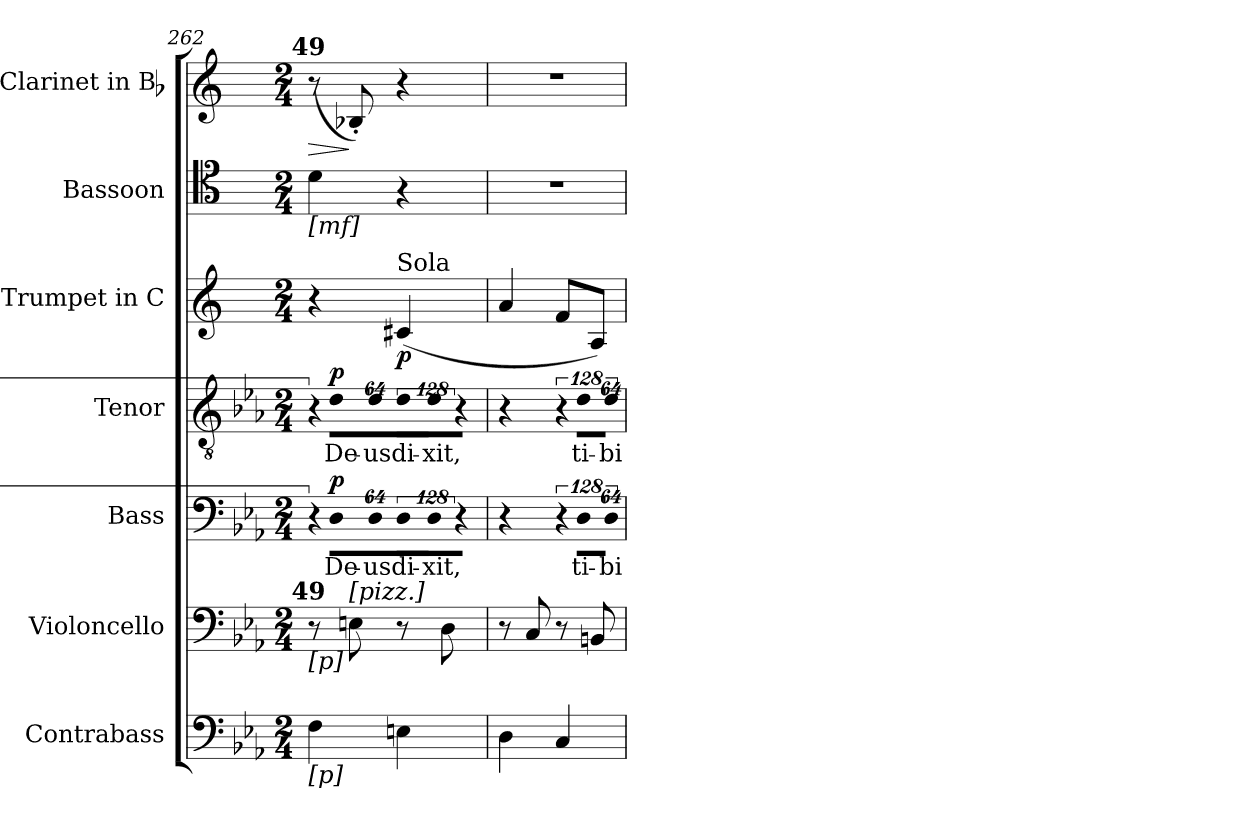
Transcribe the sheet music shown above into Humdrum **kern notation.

**kern	**kern	**kern	**text	**dynam	**kern	**text	**dynam	**kern	**dynam	**kern	**kern	**dynam
*part7	*part6	*part5	*part5	*part5	*part4	*part4	*part4	*part3	*part3	*part2	*part1	*part1
*staff7	*staff6	*staff5	*staff5	*staff5	*staff4	*staff4	*staff4	*staff3	*staff3	*staff2	*staff1	*staff1
*I"Contrabass	*I"Violoncello	*I"Bass	*	*	*I"Tenor	*	*	*I"Trumpet in C	*	*I"Bassoon	*I"Clarinet in Bb	*
*I'Cb.	*I'Vc.	*I'B.	*	*	*I'T.	*	*	*	*	*I'Bsn.	*I'Cl.	*
!!LO:PB:g=z
*clefF4	*clefF4	*clefF4	*	*	*clefGv2	*	*	*clefG2	*	*clefC4	*clefG2	*
*ITrd7c12	*	*	*	*	*ITrd7c12	*	*	*	*	*	*ITrd1c2	*
*k[b-e-a-]	*k[b-e-a-]	*k[b-e-a-]	*	*	*k[b-e-a-]	*	*	*k[]	*	*k[]	*k[b-e-]	*
*E-:	*E-:	*E-:	*	*	*E-:	*	*	*C:	*	*C:	*B-:	*
*M2/4	*M2/4	*M2/4	*	*	*M2/4	*	*	*M2/4	*	*M2/4	*M2/4	*
*MM60	*MM60	*MM60	*	*	*MM60	*	*	*MM60	*	*MM60	*MM60	*
=262	=262	=262	=262	=262	=262	=262	=262	=262	=262	=262	=262	=262
!	!	!	!	!	!	!	!	!	!	!	!LO:TX:a:B:cj:t=49	!
!	!	!	!	!	!	!	!	!	!	!LO:TX:b:t=[mf]	!	!
!	!LO:TX:b:t=[p]	!	!	!	!	!	!	!	!	!	!	!
!	!LO:TX:a:B:cj:t=49	!	!	!	!	!	!	!	!	!	!	!
!LO:TX:b:t=[p]	!	!	!	!	!	!	!	!	!	!	!	!
!	!	!LO:N:vis=8	!	!	!LO:N:vis=8	!	!	!	!	!	!	!LO:HP:b
4FFi\	8r	1024%85r	.	.	1024%85r	.	.	4r	.	(4di\	(8r	>
!	!	!LO:N:vis=8	!	!	!	!	!	!	!	!	!	!
!	!	!	!LO:LY:b:color=#000000	!	!LO:N:vis=8	!	!	!	!	!	!	!
!	!	!	!	!	!	!LO:LY:b:color=#000000	!	!	!	!	!	!
.	.	1024%85Di\L	De-	p	1024%85Di\L	De-	p	.	.	.	.	.
!	!LO:TX:a:t=[pizz.]	!	!	!	!	!	!	!	!	!	!	!
.	8Eni\	.	.	.	.	.	.	.	.	.	8A-X'i/)	]
!	!	!LO:N:vis=8	!	!	!	!	!	!	!	!	!	!
!	!	!	!LO:LY:b:color=#000000	!	!LO:N:vis=8	!	!	!	!	!	!	!
!	!	!	!	!	!	!LO:LY:b:color=#000000	!	!	!	!	!	!
.	.	512%43Di\J	-us	.	512%43Di\J	-us	.	.	.	.	.	.
!	!	!LO:N:vis=8	!	!	!	!	!	!	!	!	!	!
!	!	!	!LO:LY:b:color=#000000	!	!LO:N:vis=8	!	!	!	!	!	!	!
!	!	!	!	!	!	!	!	!LO:TX:a:t=Sola	!	!	!	!
!	!	!	!	!	!	!LO:LY:b:color=#000000	!	!	!	!	!	!
4EEni\	8r	1024%85Di\L	di-	.	1024%85Di\L	di-	.	(4c#Xi/	p	4r	4r	.
!	!	!LO:N:vis=8	!	!	!	!	!	!	!	!	!	!
!	!	!	!LO:LY:b:color=#000000	!	!LO:N:vis=8	!	!	!	!	!	!	!
!	!	!	!	!	!	!LO:LY:b:color=#000000	!	!	!	!	!	!
.	.	1024%85Di\J	-xit,	.	1024%85Di\J	-xit,	.	.	.	.	.	.
.	8Di\	.	.	.	.	.	.	.	.	.	.	.
!	!	!LO:N:vis=8	!	!	!LO:N:vis=8	!	!	!	!	!	!	!
.	.	512%43r	.	.	512%43r	.	.	.	.	.	.	.
=263	=263	=263	=263	=263	=263	=263	=263	=263	=263	=263	=263	=263
!	!	!	!	!	!	!	!	!	!	!LO:N:vis=1	!LO:N:vis=1	!
4DDi\	8r	4r	.	.	4r	.	.	4ai/	.	2r	2r	.
.	8Ci/	.	.	.	.	.	.	.	.	.	.	.
!	!	!LO:N:vis=8	!	!	!LO:N:vis=8	!	!	!	!	!	!	!
4CCi/	8r	1024%85r	.	.	1024%85r	.	.	8fi/L	.	.	.	.
!	!	!LO:N:vis=8	!	!	!	!	!	!	!	!	!	!
!	!	!	!LO:LY:b:color=#000000	!	!LO:N:vis=8	!	!	!	!	!	!	!
!	!	!	!	!	!	!LO:LY:b:color=#000000	!	!	!	!	!	!
.	.	1024%85Di\L	ti-	.	1024%85Di\L	ti-	.	.	.	.	.	.
.	8BBni/	.	.	.	.	.	.	8Ai/J)	.	.	.	.
!	!	!LO:N:vis=8	!	!	!	!	!	!	!	!	!	!
!	!	!	!LO:LY:b:color=#000000	!	!LO:N:vis=8	!	!	!	!	!	!	!
!	!	!	!	!	!	!LO:LY:b:color=#000000	!	!	!	!	!	!
.	.	512%43Di\J	-bi	.	512%43Di\J	-bi	.	.	.	.	.	.
=	=	=	=	=	=	=	=	=	=	=	=	=
*-	*-	*-	*-	*-	*-	*-	*-	*-	*-	*-	*-	*-
